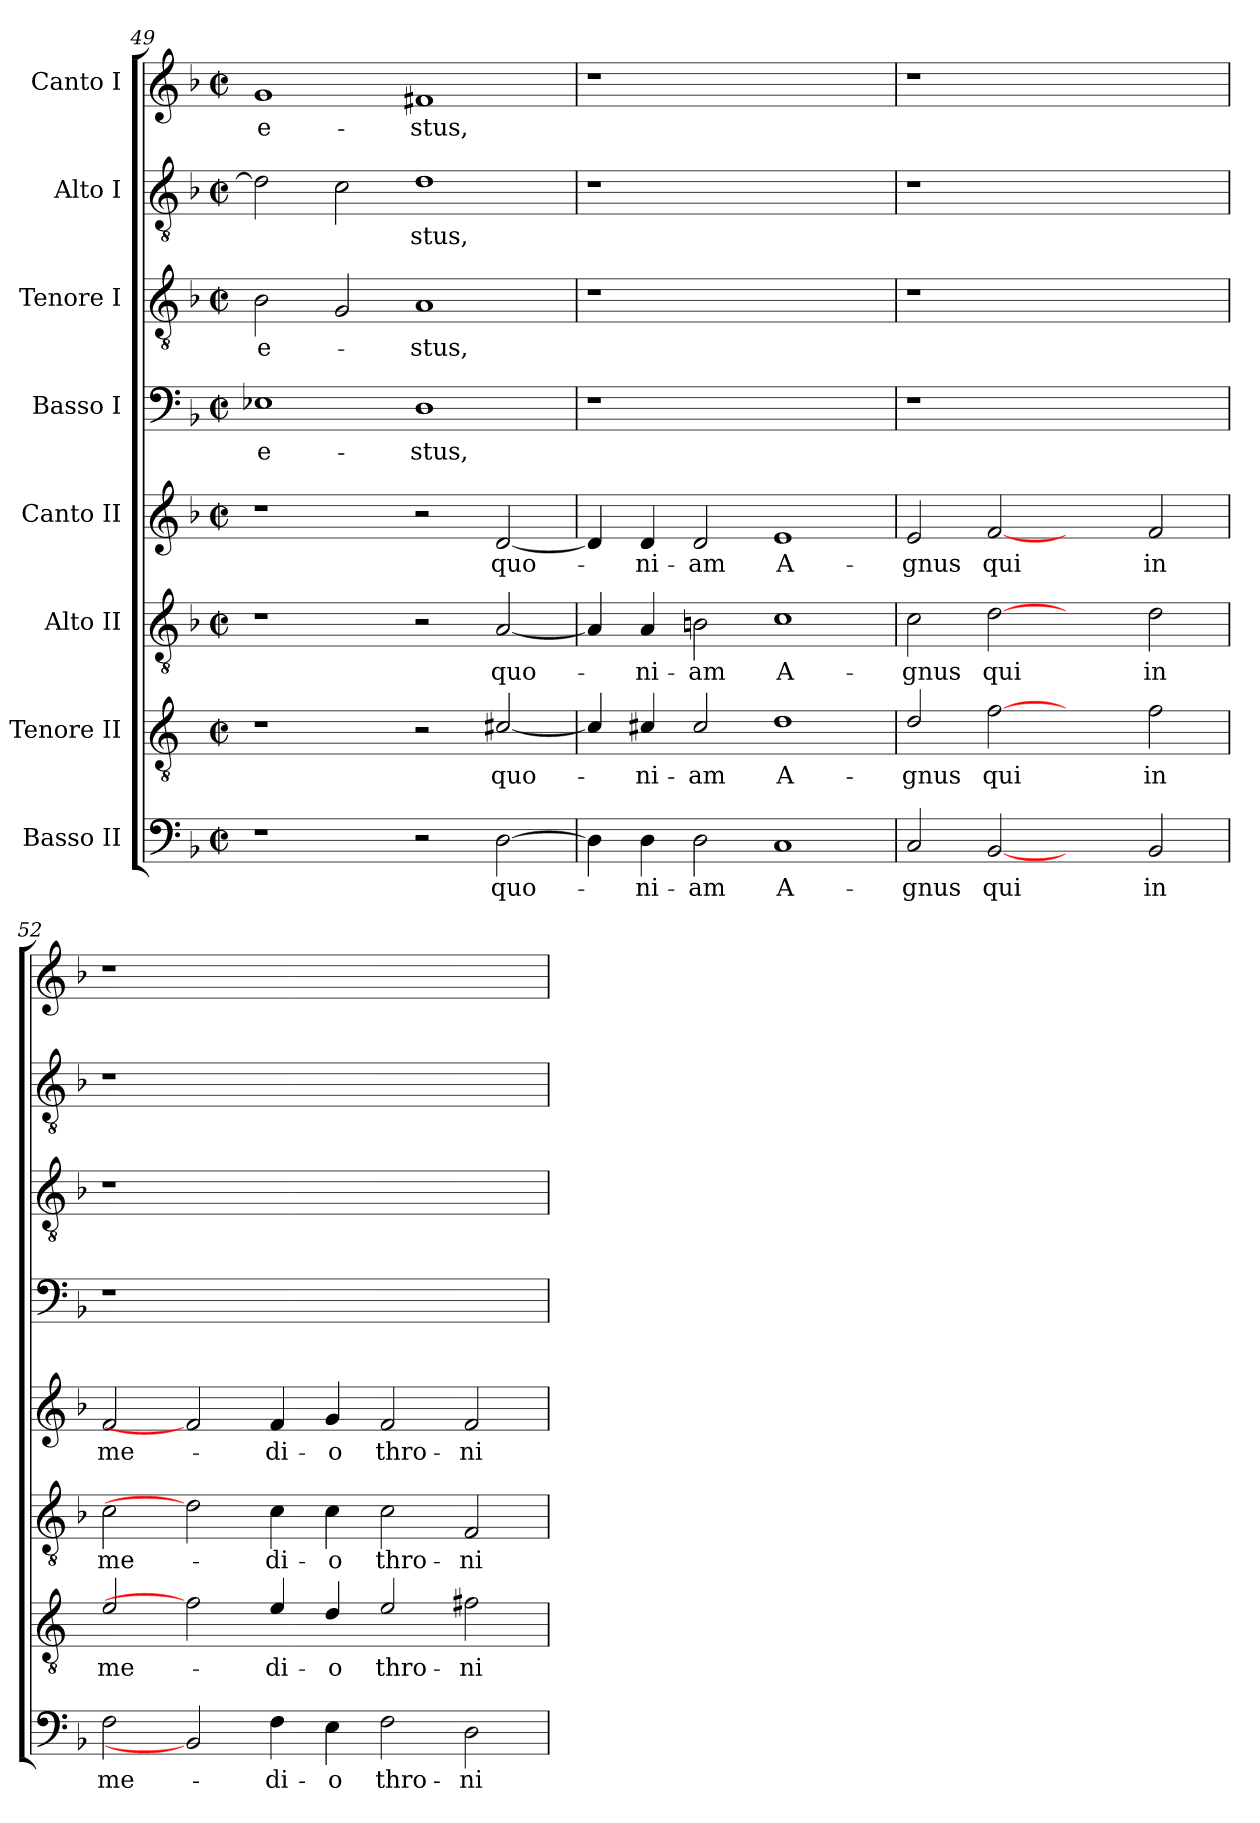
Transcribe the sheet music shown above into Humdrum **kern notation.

**kern	**text	**kern	**text	**kern	**text	**kern	**text	**kern	**text	**kern	**text	**kern	**text	**kern	**text
*part8	*part8	*part7	*part7	*part6	*part6	*part5	*part5	*part4	*part4	*part3	*part3	*part2	*part2	*part1	*part1
*staff8	*staff8	*staff7	*staff7	*staff6	*staff6	*staff5	*staff5	*staff4	*staff4	*staff3	*staff3	*staff2	*staff2	*staff1	*staff1
*I"Basso II	*	*I"Tenore II	*	*I"Alto II	*	*I"Canto II	*	*I"Basso I	*	*I"Tenore I	*	*I"Alto I	*	*I"Canto I	*
*clefF4	*	*clefGv2	*	*clefGv2	*	*clefG2	*	*clefF4	*	*clefGv2	*	*clefGv2	*	*clefG2	*
*	*	*ITrd4c7	*	*	*	*	*	*	*	*	*	*	*	*	*
*k[b-]	*	*k[b-]	*	*k[b-]	*	*k[b-]	*	*k[b-]	*	*k[b-]	*	*k[b-]	*	*k[b-]	*
*d:	*	*d:	*	*d:	*	*d:	*	*d:	*	*d:	*	*d:	*	*d:	*
*M2/2	*	*M2/2	*	*M2/2	*	*M2/2	*	*M2/2	*	*M2/2	*	*M2/2	*	*M2/2	*
*met(c|)	*	*met(c|)	*	*met(c|)	*	*met(c|)	*	*met(c|)	*	*met(c|)	*	*met(c|)	*	*met(c|)	*
=49	=49	=49	=49	=49	=49	=49	=49	=49	=49	=49	=49	=49	=49	=49	=49
!	!	!	!	!	!	!	!	!	!LO:LY:b	!	!LO:LY:b	!	!	!	!LO:LY:b
1r	.	1r	.	1r	.	1r	.	1E-X	e-	2B-\	e-	2d\]	.	1g	e-
.	.	.	.	.	.	.	.	.	.	2G/	.	2c\	.	.	.
!	!	!	!	!	!	!	!	!	!LO:LY:b	!	!LO:LY:b	!	!LO:LY:b	!	!LO:LY:b
2r	.	2r	.	2r	.	2r	.	1D	-stus,	1A	-stus,	1d	-stus,	1f#X	-stus,
!	!LO:LY:b	!	!LO:LY:b	!	!LO:LY:b	!	!LO:LY:b	!	!	!	!	!	!	!	!
[2D\	quo-	[2F#X/	quo-	[2A/	quo-	[2d/	quo-	.	.	.	.	.	.	.	.
=50	=50	=50	=50	=50	=50	=50	=50	=50	=50	=50	=50	=50	=50	=50	=50
4D\]	.	4F#/]	.	4A/]	.	4d/]	.	1r	.	1r	.	1r	.	1r	.
!	!LO:LY:b	!	!LO:LY:b	!	!LO:LY:b	!	!LO:LY:b	!	!	!	!	!	!	!	!
4D\	-ni-	4F#X/	-ni-	4A/	-ni-	4d/	-ni-	.	.	.	.	.	.	.	.
!	!LO:LY:b	!	!LO:LY:b	!	!LO:LY:b	!	!LO:LY:b	!	!	!	!	!	!	!	!
2D\	-am	2F#/	-am	2Bn\	-am	2d/	-am	.	.	.	.	.	.	.	.
!	!LO:LY:b	!	!LO:LY:b	!	!LO:LY:b	!	!LO:LY:b	!	!	!	!	!	!	!	!
1C	A-	1G	A-	1c	A-	1e	A-	1ryy	.	1ryy	.	1ryy	.	1ryy	.
=51	=51	=51	=51	=51	=51	=51	=51	=51	=51	=51	=51	=51	=51	=51	=51
!	!LO:LY:b	!	!LO:LY:b	!	!LO:LY:b	!	!LO:LY:b	!	!	!	!	!	!	!	!
2C/	-gnus	2G/	-gnus	2c\	-gnus	2e/	-gnus	1r	.	1r	.	1r	.	1r	.
!	!LO:LY:b	!	!LO:LY:b	!	!LO:LY:b	!	!LO:LY:b	!	!	!	!	!	!	!	!
[2BB-	qui	[2B-	qui	[2d	qui	[2f	qui	.	.	.	.	.	.	.	.
2ryy	.	2ryy	.	2ryy	.	2ryy	.	1ryy	.	1ryy	.	1ryy	.	1ryy	.
!	!LO:LY:b	!	!LO:LY:b	!	!LO:LY:b	!	!LO:LY:b	!	!	!	!	!	!	!	!
2BB-/	in	2B-\	in	2d\	in	2f/	in	.	.	.	.	.	.	.	.
!!LO:PB:g=z
=52	=52	=52	=52	=52	=52	=52	=52	=52	=52	=52	=52	=52	=52	=52	=52
!	!LO:LY:b	!	!LO:LY:b	!	!LO:LY:b	!	!LO:LY:b	!	!	!	!	!	!	!	!
2F\	me-	2A/	me-	2c\	me-	2f/	me-	1r	.	1r	.	1r	.	1r	.
2BB-]	.	2B-]	.	2d]	.	2f]	.	.	.	.	.	.	.	.	.
!	!LO:LY:b	!	!LO:LY:b	!	!LO:LY:b	!	!LO:LY:b	!	!	!	!	!	!	!	!
4F\	-di-	4A/	-di-	4c\	-di-	4f/	-di-	1.ryy	.	1.ryy	.	1.ryy	.	1.ryy	.
!	!LO:LY:b	!	!LO:LY:b	!	!LO:LY:b	!	!LO:LY:b	!	!	!	!	!	!	!	!
4E\	-o	4G/	-o	4c\	-o	4g/	-o	.	.	.	.	.	.	.	.
!	!LO:LY:b	!	!LO:LY:b	!	!LO:LY:b	!	!LO:LY:b	!	!	!	!	!	!	!	!
2F\	thro-	2A/	thro-	2c\	thro-	2f/	thro-	.	.	.	.	.	.	.	.
!	!LO:LY:b	!	!LO:LY:b	!	!LO:LY:b	!	!LO:LY:b	!	!	!	!	!	!	!	!
2D\	-ni	2Bn\	-ni	2F/	-ni	2f/	-ni	.	.	.	.	.	.	.	.
=	=	=	=	=	=	=	=	=	=	=	=	=	=	=	=
*-	*-	*-	*-	*-	*-	*-	*-	*-	*-	*-	*-	*-	*-	*-	*-
